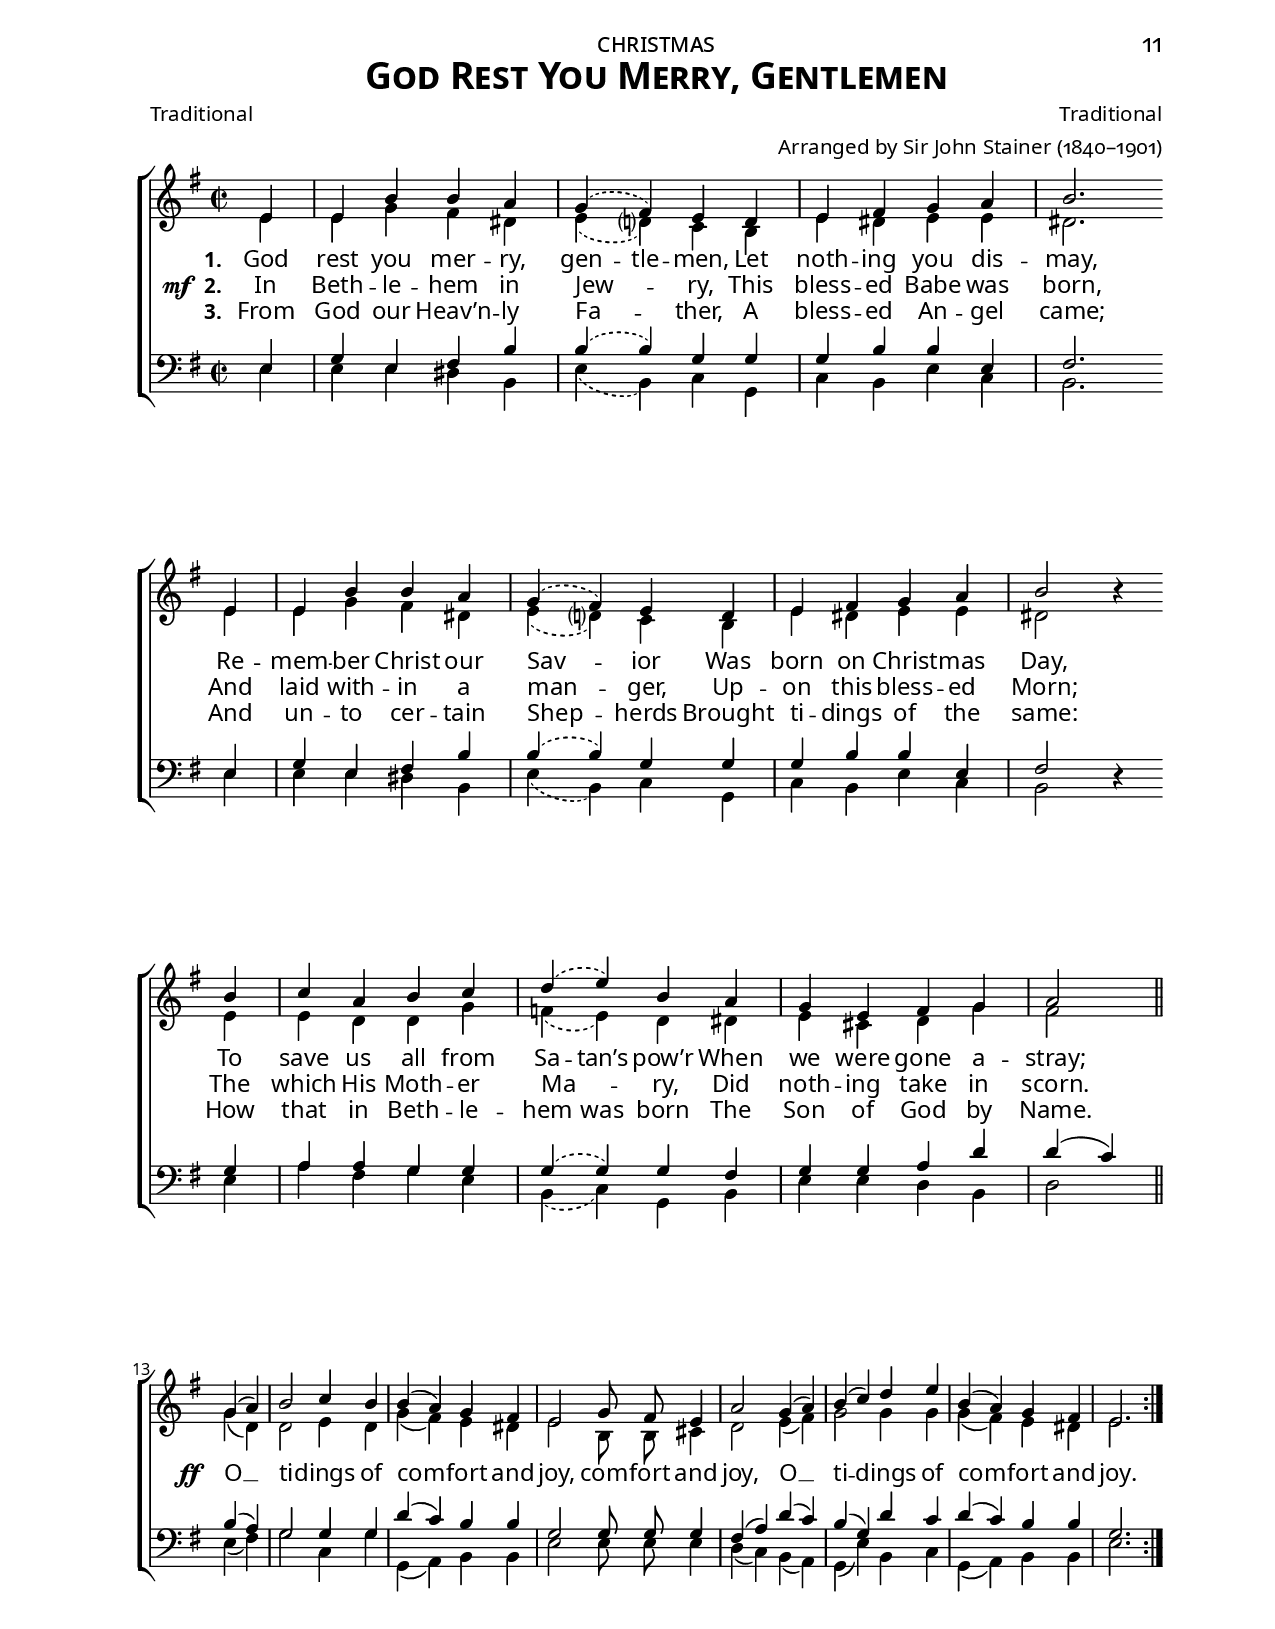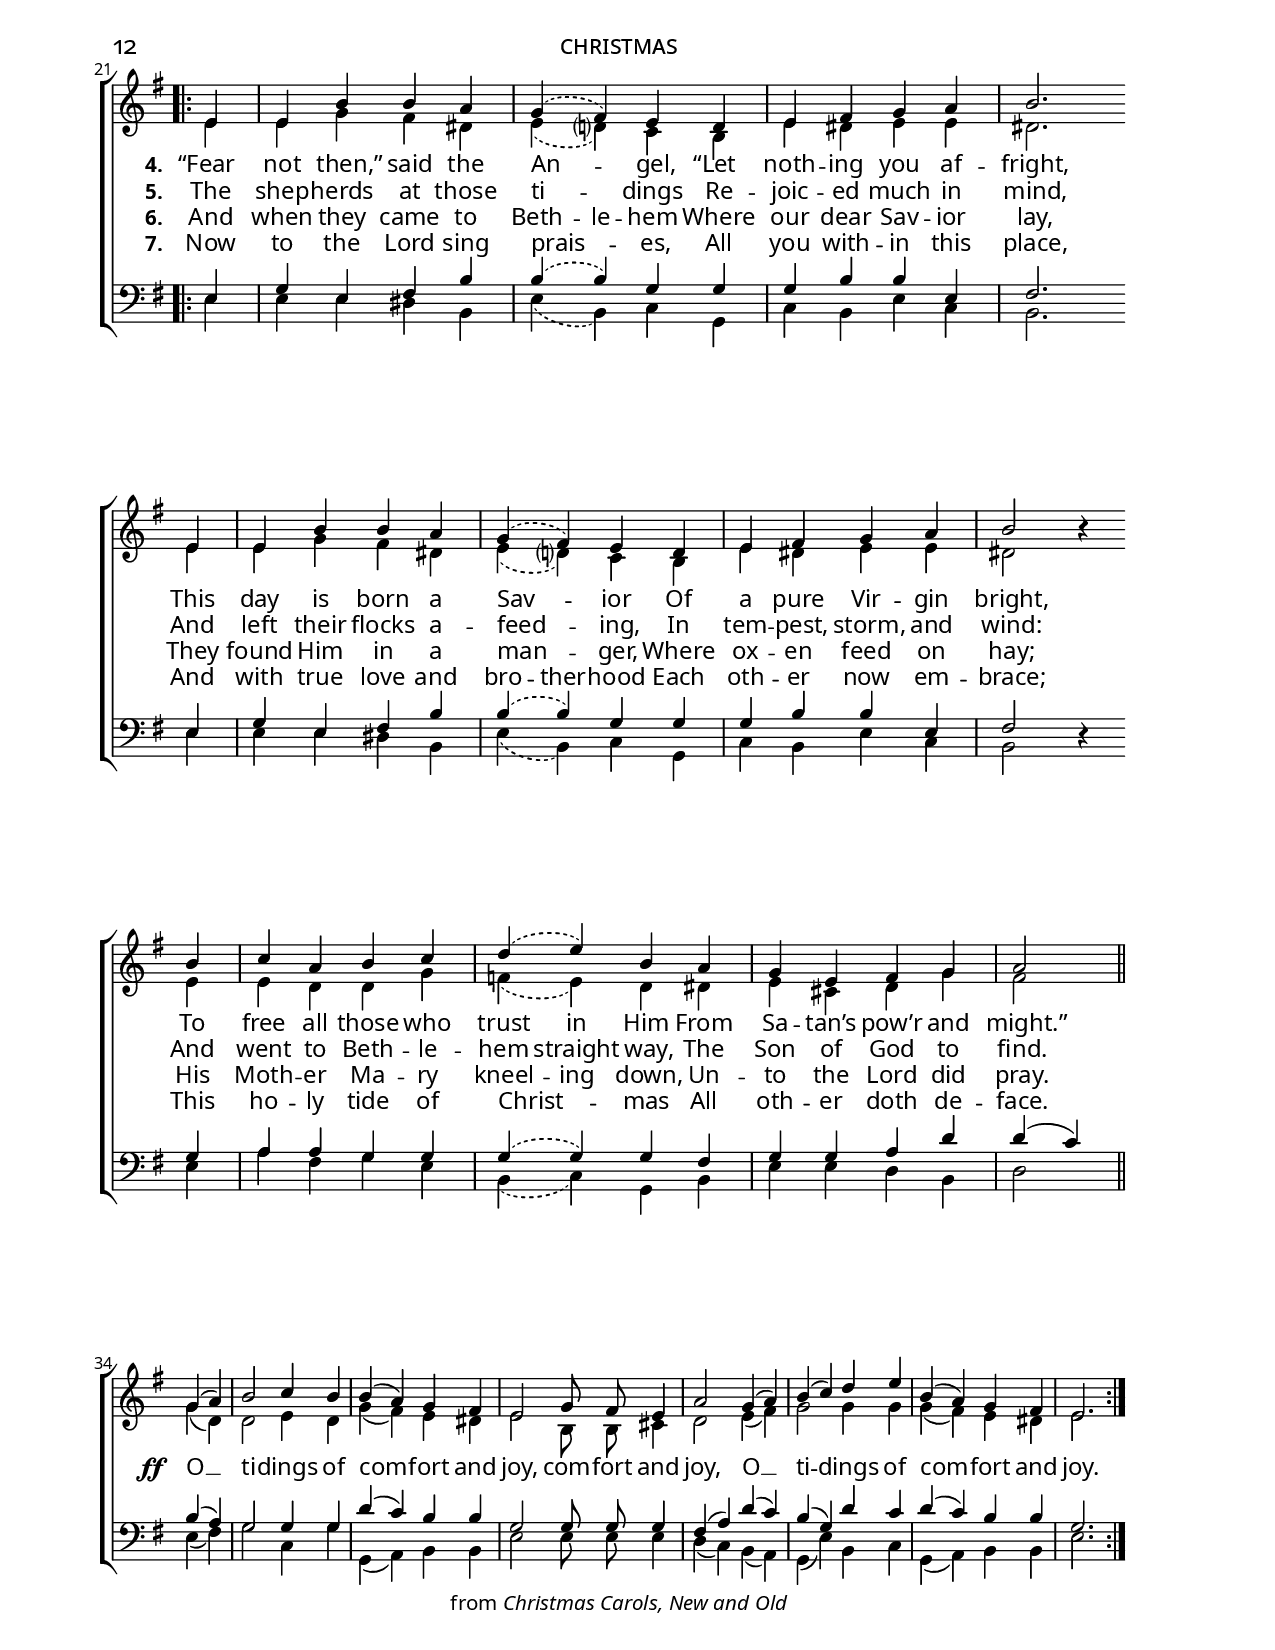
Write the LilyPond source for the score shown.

\version "2.14.2"
\include "util.ly"
\header {
  title = \markup{\override #'(font-name . "Garamond Premier Pro Semibold"){ \abs-fontsize #18 \smallCapsOldStyle"God Rest You Merry, Gentlemen"}}
  poet = \markup\oldStyleNum"Traditional"
  composer = \markup\oldStyleNum"Traditional"
  arranger = \markup\oldStyleNum"Arranged by Sir John Stainer (1840–1901)"
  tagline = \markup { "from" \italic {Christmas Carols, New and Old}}
}
\paper {
  paper-height = 11\in
  paper-width = 8.5\in
  indent = 0\in
  %system-system-spacing = #'((basic-distance . 10) (padding . 0))
  %system-system-spacing =
  %  #'((basic-distance . 0)
  %     (minimum-distance . 0)
  %     (padding . -5)
  %     (stretchability . 100))
  ragged-last-bottom = ##f
  ragged-bottom = ##f
  two-sided = ##t
  inner-margin = 1\in
  outer-margin = 0.75\in
  top-margin = 0.26\in
  bottom-margin = 0.25\in
  first-page-number = #011
  print-first-page-number = ##t
  headerLine = \markup{\override #'(font-name . "Garamond Premier Pro") \smallCapsOldStyle"christmas"}
  oddHeaderMarkup = \markup\fill-line{
     \override #'(font-name . "Garamond Premier Pro")\abs-fontsize #12.5
     \combine 
        \fill-line{"" \on-the-fly #print-page-number-check-first
        \oldStylePageNum""
        }
        \fill-line{\headerLine}
  }
  evenHeaderMarkup = \markup {
     \override #'(font-name . "Garamond Premier Pro")\abs-fontsize #12.5
     \combine
        \on-the-fly #print-page-number-check-first
        \oldStylePageNum""
        \fill-line{\headerLine}
  }
}
#(set-global-staff-size 18) \paper{ #(define fonts (make-pango-font-tree "Garamond Premier Pro" "Garamond Premier Pro" "Garamond Premier Pro" (/ 18 20))) }
global = {
  \key g \major
  \time 2/2
  \override DynamicLineSpanner #'staff-padding = #0.0
  \override DynamicLineSpanner #'Y-extent = #'(-1 . 1)
}

sopMusic = \relative c' {
  \repeat volta 2 {
    \partial 4 e4 |
    e b' b a |
    \slurDashed g( fis) e d |
    \slurSolid e fis g a |
    b2. \bar""\break e,4 |
    
    e b' b a |
    \slurDashed g( fis) e d |
    \slurSolid
    e fis g a |
    b2 b4\rest \bar""\break b |
    
    c a b c |
    \slurDashed d( e) b a |
    \slurSolid
    g e fis g |
    \partial 2 a2 \bar "||" \break
    
    \partial 2 g4( a) |
    b2 c4 b |
    b( a) g fis |
    e2 g8\noBeam fis e4 |
    a2 g4( a) |
    b( c) d e |
    b( a) g fis |
    \partial 4*3 e2. \break
  }
}
sopWords = \lyricmode {
  
}

altoMusic = \relative c' {
  e4 |
  e g fis dis |
  \slurDashed e( d?) c b |
  \slurSolid e dis e e |
  dis2. e4 |
  
  e g fis dis |
  \slurDashed e( d?) c b |
  \slurSolid
  e dis e e |
  dis2 s4 e |
  
  e d d g |
  \slurDashed f( e) d dis |
  \slurSolid
  e cis d g |
  fis2 |
  
  g4( d) |
  d2 e4 d |
  g( fis) e dis) |
  e2 b8\noBeam b cis4 |
  d2 e4( fis) |
  g2 g4 g |
  g( fis) e dis |
  e2.
}
altoWords = {
  \dropLyricsIX
  \lyricmode {
    \set stanza = #"1. "
    God rest you mer -- ry, \set ignoreMelismata = ##t
    gen -- tle -- men,
    \unset ignoreMelismata
    Let noth -- ing you dis -- may,
    Re -- mem -- ber Christ our Sav -- ior Was born on Christ -- mas Day,
    To save us all from
    \set ignoreMelismata = ##t
    Sa -- tan’s 
    \unset ignoreMelismata
    pow’r When we were gone a -- stray;
  }
  \set stanza = \markup\dynamic"ff  "
  \lyricmode {
    O __ ti -- dings of com -- fort and joy, com -- fort and joy, O __ ti -- dings of com -- fort and joy.
    
    
    \set stanza = #"4. "
    “Fear not then,” said the An -- gel, “Let noth -- ing you af -- fright,
    This day is born a Sav -- ior Of a pure Vir -- gin bright,
    \set ignoreMelismata = ##t
    To free all those who trust in Him From Sa -- tan’s pow’r and might.”
    \unset ignoreMelismata
  }
  \set stanza = \markup\dynamic"ff  "
  \lyricmode {
    O __ ti -- dings of com -- fort and joy, com -- fort and joy, O __ ti -- dings of com -- fort and joy.
  }
}
altoWordsII = {
  \dropLyricsIX
  \set stanza = \markup{\dynamic"  mf " "2. "}
  \lyricmode {
    In Beth -- le -- hem in Jew -- ry, This bless -- ed Babe was born,
    And laid with -- in a man -- ger, Up -- on this bless -- ed Morn;
    The which His Moth -- er Ma -- ry, Did noth -- ing take in scorn.
    
    \repeat unfold 20\skip1
    \set stanza = #"5. "
    The shep -- herds at those ti -- dings Re -- joic -- ed much in mind,
    And left their flocks a -- feed -- ing, In tem -- pest, storm, and wind:
    \set ignoreMelismata = ##t
    And went to Beth -- le -- hem straight way, The Son of God to find.
  }
}
altoWordsIII = \lyricmode {
  \dropLyricsIX
  \set stanza = #"3. "
  From God our Heav’n -- ly Fa -- ther, A bless -- ed An -- gel came;
  And un -- to cer -- tain Shep -- herds Brought ti -- dings of the same:
  \set ignoreMelismata = ##t
  How that in Beth -- le -- hem was born The Son of God by Name.
  
  \unset ignoreMelismata
  \repeat unfold 20\skip1
  \set stanza = #"6. "
  And when they came to \set ignoreMelismata = ##t
  Beth -- le -- hem
  \unset ignoreMelismata
  Where our dear Sav -- ior lay,
  They found Him in a man -- ger, Where ox -- en feed on hay;
  \set ignoreMelismata = ##t
  His Moth -- er Ma -- ry kneel -- ing down, Un -- to the Lord did pray.
}
altoWordsIV = \lyricmode {
  \repeat unfold 59\skip1
  \dropLyricsIX
  \set stanza = #"7. "
  Now to the Lord sing prais -- es,
  All you with -- in this place,
  And with true love and \set ignoreMelismata = ##t
  bro -- ther -- hood
  \unset ignoreMelismata
  Each oth -- er now em -- brace;
  This ho -- ly tide of Christ -- mas
  All oth -- er doth de -- face.
}
altoWordsV = \lyricmode {
}
altoWordsVI = \lyricmode {
}
altoWordsVII = \lyricmode {
}

tenorMusic = \relative c {
  e4 |
  g e fis b |
  \slurDashed b( b) g g |
  \slurSolid
  g b b e, |
  fis2. e4 |
  
  g e fis b |
  \slurDashed b( b) g g |
  \slurSolid
  g b b e, |
  fis2 s4 g |
  
  a a g g |
  \slurDashed g( g) g fis |
  \slurSolid
  g g a d |
  d( c) |
  
  b( a) |
  g2 g4 g |
  d'( c) b b |
  g2 g8\noBeam g g4 |
  fis( a) d( c) |
  b( g) d' c |
  d( c) b b |
  g2.
}
tenorWords = \lyricmode {

}

bassMusic = \relative c {
  e4 |
  e e dis b |
  \slurDashed e( b) c g |
  \slurSolid
  c b e c |
  b2. e4 |
  
  e e dis b |
  \slurDashed e( b) c g |
  \slurSolid
  c b e c |
  b2 d4\rest e |
  
  a fis g e |
  \slurDashed b( c) g b |
  \slurSolid
  e e d b |
  d2 |
  
  e4( fis) |
  g2 c,4 g' |
  g,( a) b b |
  e2 e8\noBeam e e4 |
  d( c) b( a) |
  g( e') b c |
  g( a) b b |
  e2.
}
bassWords = \lyricmode {

}

\score {
  <<
   \new ChoirStaff <<
%    \new Lyrics = sopranos \with { \override VerticalAxisGroup #'nonstaff-relatedstaff-spacing = #'((basic-distance . 1)) }
    \new Staff = women <<
      \new Voice = "sopranos" { \voiceOne << \global \repeat unfold 2 \sopMusic >> }
      \new Voice = "altos" { \voiceTwo << \global \repeat unfold 2 \altoMusic >> }
    >>
    \new Lyrics \with { alignAboveContext = #"women" \override VerticalAxisGroup #'nonstaff-relatedstaff-spacing = #'((basic-distance . 1))} \lyricsto "sopranos" \sopWords
    \new Lyrics = "altosVII"  \with { alignBelowContext = #"women" \override VerticalAxisGroup #'nonstaff-relatedstaff-spacing = #'((basic-distance . 1))} \lyricsto "altos" \altoWordsVII
    \new Lyrics = "altosVI"  \with { alignBelowContext = #"women" \override VerticalAxisGroup #'nonstaff-relatedstaff-spacing = #'((basic-distance . 1))} \lyricsto "altos" \altoWordsVI
    \new Lyrics = "altosV"  \with { alignBelowContext = #"women" \override VerticalAxisGroup #'nonstaff-relatedstaff-spacing = #'((basic-distance . 1))} \lyricsto "altos" \altoWordsV
    \new Lyrics = "altosIV"  \with { alignBelowContext = #"women" \override VerticalAxisGroup #'nonstaff-relatedstaff-spacing = #'((basic-distance . 1))} \lyricsto "altos" \altoWordsIV
    \new Lyrics = "altosIII"  \with { alignBelowContext = #"women" \override VerticalAxisGroup #'nonstaff-relatedstaff-spacing = #'((basic-distance . 1))} \lyricsto "altos" \altoWordsIII
    \new Lyrics = "altosII"  \with { alignBelowContext = #"women" \override VerticalAxisGroup #'nonstaff-relatedstaff-spacing = #'((basic-distance . 1))} \lyricsto "altos" \altoWordsII
    \new Lyrics = "altos"  \with { alignBelowContext = #"women" \override VerticalAxisGroup #'nonstaff-relatedstaff-spacing = #'((padding . -0.5)) } \lyricsto "altos" \altoWords
   \new Staff = men <<
      \clef bass
      \new Voice = "tenors" { \voiceOne << \global \repeat unfold 2 \tenorMusic >> }
      \new Voice = "basses" { \voiceTwo << \global \repeat unfold 2 \bassMusic >> }
    >>
    \new Lyrics \with { alignAboveContext = #"men" \override VerticalAxisGroup #'nonstaff-relatedstaff-spacing = #'((basic-distance . 1)) } \lyricsto "tenors" \tenorWords
    \new Lyrics \with { alignBelowContext = #"men" \override VerticalAxisGroup #'nonstaff-relatedstaff-spacing = #'((basic-distance . 1)) } \lyricsto "basses" \bassWords
  >>
%    \new PianoStaff << \new Staff { \new Voice { \pianoRH } } \new Staff { \clef "bass" \pianoLH } >>
  >>
  \layout {
  \context {
    \Lyrics
    \override LyricText #'font-size = #1.3
  }
    \context {
      \Score
      %\override SpacingSpanner #'base-shortest-duration = #(ly:make-moment 1 8)
      %\override SpacingSpanner #'common-shortest-duration = #(ly:make-moment 1 4)
    }
    \context {
      % Remove all empty staves
      % \Staff \RemoveEmptyStaves \override VerticalAxisGroup #'remove-first = ##t
    }
    \context {
      \Lyrics
      \override LyricText #'X-offset = #center-on-word
    }
  }
}

